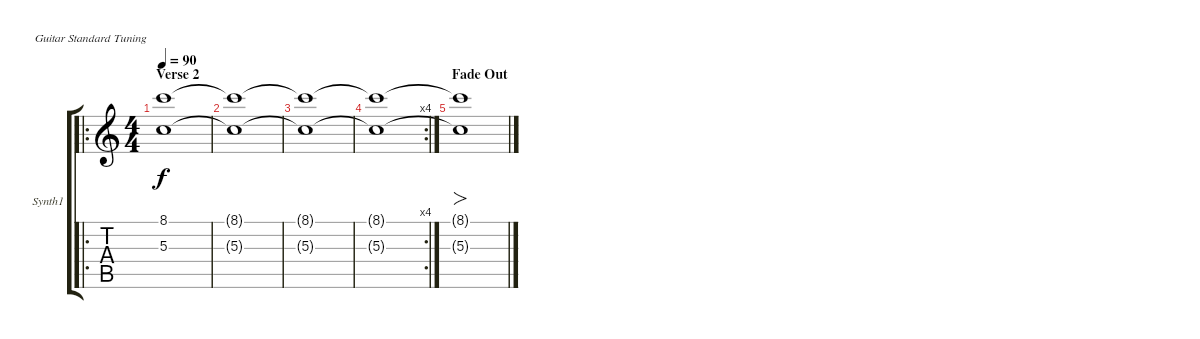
\defaultSystemsLayout 4
\bracketExtendMode groupsimilarinstruments
\firstSystemTrackNameOrientation horizontal
\otherSystemsTrackNameOrientation horizontal
\track ("Synth Layer" "Synth1") {instrument acousticguitarsteel}
\staff {score tabs}
\tuning (E4 B3 G3 D3 A2 E2)
\ro
\ts (4 4)
\section ("" "Verse 2")
\tempo 90
\clef g2
\ks c
(8.1 5.3).1{dy f} |
(8.1{t} 5.3{t}).1 |
(8.1{t} 5.3{t}).1 |
\rc 4
(8.1{t} 5.3{t}).1 |
\section ("" "Fade Out")
(8.1{t} 5.3{t}).1{fo}
